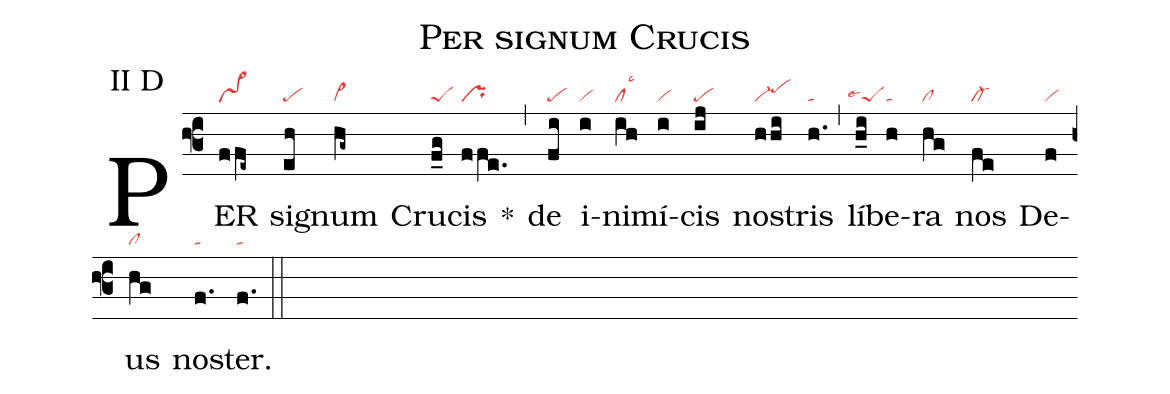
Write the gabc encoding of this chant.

name: Per signum Crucis;
office-part: laudes, 5. antiphona;
mode: 2;
annotation: II D;
nabc-lines:1;
%%
(f3)
PER(ffe~|vs>) si(eh|pe)gnum(hg~|vi>) Cru(f_g|peS)cis(ffe.|pr) *(,)
de(fi|pe) i(i|vi)ni(ih|cllsc3)mí(i|vi)cis(ij|pe) no(hhi|vi-pehi)stris(h.|ta) (,)
lí(h_i|``peSlse4)be(h|ta)ra(hg|cl) nos(fe|cl-) De(f|vi)us(hg|cl) no(f.|ta)ster.(f.|ta) (::)
